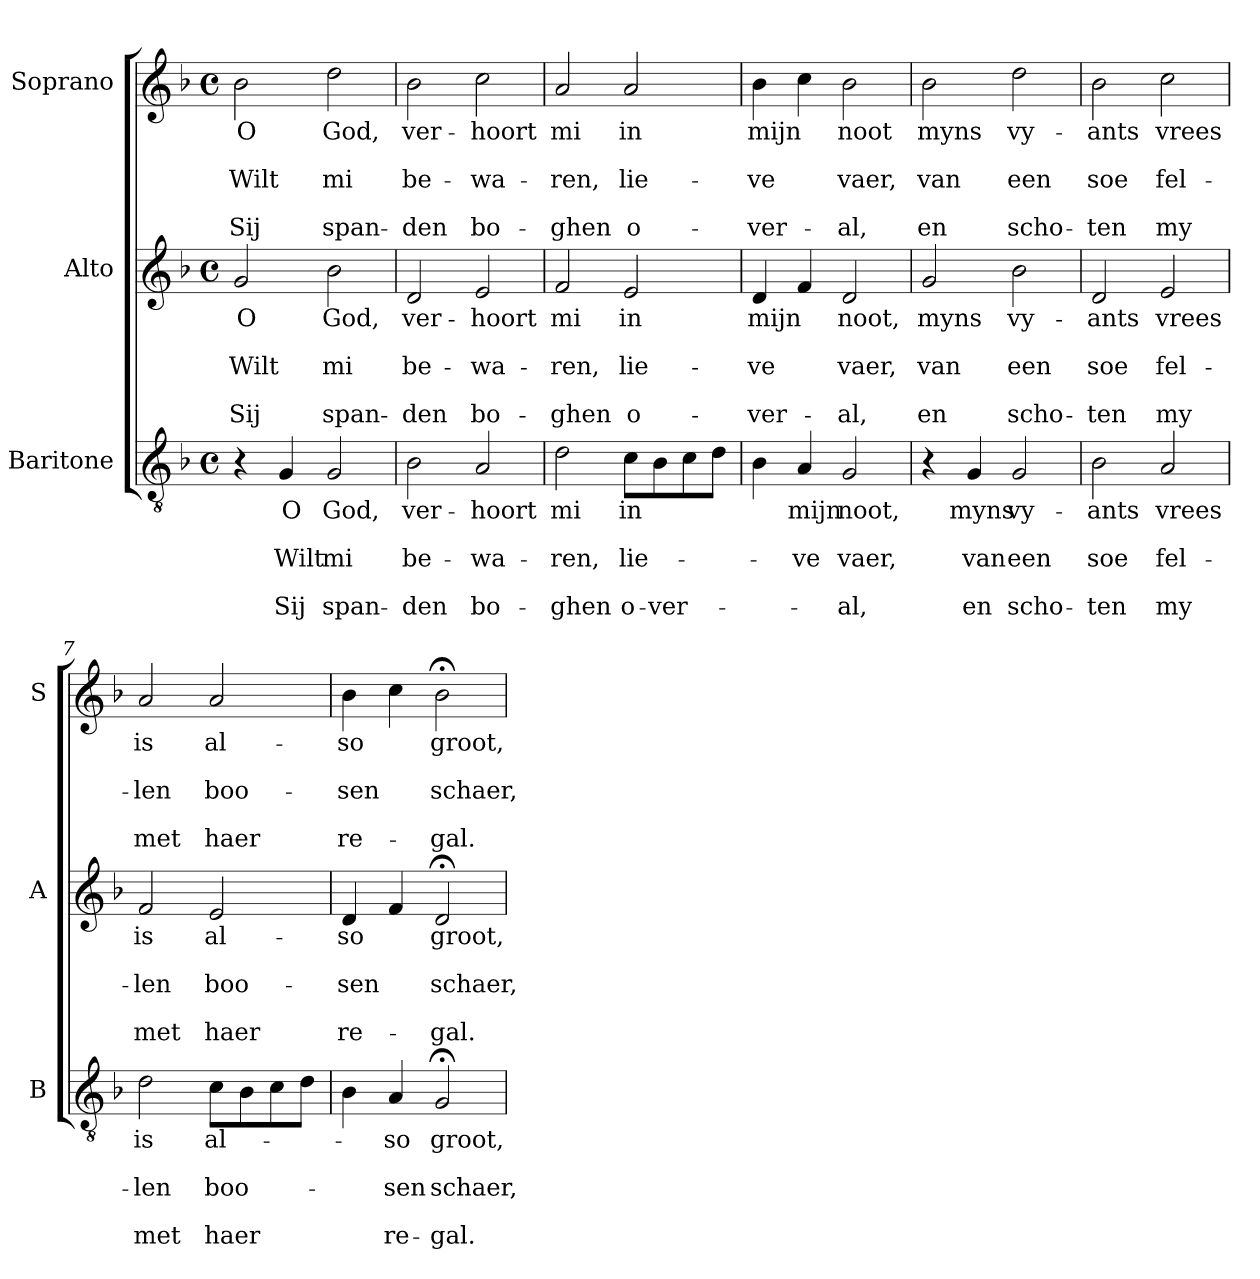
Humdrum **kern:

**kern	**text	**text	**text	**text	**text	**kern	**text	**text	**text	**text	**text	**kern	**text	**text	**text	**text	**text
*part3	*part3	*part3	*part3	*part3	*part3	*part2	*part2	*part2	*part2	*part2	*part2	*part1	*part1	*part1	*part1	*part1	*part1
*staff3	*staff3	*staff3	*staff3	*staff3	*staff3	*staff2	*staff2	*staff2	*staff2	*staff2	*staff2	*staff1	*staff1	*staff1	*staff1	*staff1	*staff1
*I"Baritone	*	*	*	*	*	*I"Alto	*	*	*	*	*	*I"Soprano	*	*	*	*	*
*I'B	*	*	*	*	*	*I'A	*	*	*	*	*	*I'S	*	*	*	*	*
*clefGv2	*	*	*	*	*	*clefG2	*	*	*	*	*	*clefG2	*	*	*	*	*
*k[b-]	*	*	*	*	*	*k[b-]	*	*	*	*	*	*k[b-]	*	*	*	*	*
*F:	*	*	*	*	*	*F:	*	*	*	*	*	*F:	*	*	*	*	*
*M4/4	*	*	*	*	*	*M4/4	*	*	*	*	*	*M4/4	*	*	*	*	*
*met(c)	*	*	*	*	*	*met(c)	*	*	*	*	*	*met(c)	*	*	*	*	*
=1	=1	=1	=1	=1	=1	=1	=1	=1	=1	=1	=1	=1	=1	=1	=1	=1	=1
!	!	!	!	!	!	!	!LO:LY:b	!	!LO:LY:b	!	!LO:LY:b	!	!LO:LY:b	!	!LO:LY:b	!	!LO:LY:b
4r	.	.	.	.	.	2g/	O	.	Wilt	.	Sij	2b-\	O	.	Wilt	.	Sij
!	!LO:LY:b	!	!LO:LY:b	!	!LO:LY:b	!	!	!	!	!	!	!	!	!	!	!	!
4G/	O	.	Wilt	.	Sij	.	.	.	.	.	.	.	.	.	.	.	.
!	!LO:LY:b	!	!LO:LY:b	!	!LO:LY:b	!	!LO:LY:b	!	!LO:LY:b	!	!LO:LY:b	!	!LO:LY:b	!	!LO:LY:b	!	!LO:LY:b
2G/	God,	.	mi	.	span-	2b-\	God,	.	mi	.	span-	2dd\	God,	.	mi	.	span-
=2	=2	=2	=2	=2	=2	=2	=2	=2	=2	=2	=2	=2	=2	=2	=2	=2	=2
!	!LO:LY:b	!	!LO:LY:b	!	!LO:LY:b	!	!LO:LY:b	!	!LO:LY:b	!	!LO:LY:b	!	!LO:LY:b	!	!LO:LY:b	!	!LO:LY:b
2B-\	ver-	.	be-	.	-den	2d/	ver-	.	be-	.	-den	2b-\	ver-	.	be-	.	-den
!	!LO:LY:b	!	!LO:LY:b	!	!LO:LY:b	!	!LO:LY:b	!	!LO:LY:b	!	!LO:LY:b	!	!LO:LY:b	!	!LO:LY:b	!	!LO:LY:b
2A/	-hoort	.	-wa-	.	bo-	2e/	-hoort	.	-wa-	.	bo-	2cc\	-hoort	.	-wa-	.	bo-
=3	=3	=3	=3	=3	=3	=3	=3	=3	=3	=3	=3	=3	=3	=3	=3	=3	=3
!	!LO:LY:b	!	!LO:LY:b	!	!LO:LY:b	!	!LO:LY:b	!	!LO:LY:b	!	!LO:LY:b	!	!LO:LY:b	!	!LO:LY:b	!	!LO:LY:b
2d\	mi	.	-ren,	.	-ghen	2f/	mi	.	-ren,	.	-ghen	2a/	mi	.	-ren,	.	-ghen
!	!LO:LY:b	!	!LO:LY:b	!	!LO:LY:b	!	!LO:LY:b	!	!LO:LY:b	!	!LO:LY:b	!	!LO:LY:b	!	!LO:LY:b	!	!LO:LY:b
8c\L	in	.	lie-	.	o-	2e/	in	.	lie-	.	o-	2a/	in	.	lie-	.	o-
!	!	!	!	!	!LO:LY:b	!	!	!	!	!	!	!	!	!	!	!	!
8B-\	.	.	.	.	-ver-	.	.	.	.	.	.	.	.	.	.	.	.
8c\	.	.	.	.	.	.	.	.	.	.	.	.	.	.	.	.	.
8d\J	.	.	.	.	.	.	.	.	.	.	.	.	.	.	.	.	.
=4	=4	=4	=4	=4	=4	=4	=4	=4	=4	=4	=4	=4	=4	=4	=4	=4	=4
!	!	!	!	!	!	!	!LO:LY:b	!	!LO:LY:b	!	!LO:LY:b	!	!LO:LY:b	!	!LO:LY:b	!	!LO:LY:b
4B-\	.	.	.	.	.	4d/	mijn	.	-ve	.	-ver-	4b-\	mijn	.	-ve	.	-ver-
!	!LO:LY:b	!	!LO:LY:b	!	!	!	!	!	!	!	!	!	!	!	!	!	!
4A/	mijn	.	-ve	.	.	4f/	.	.	.	.	.	4cc\	.	.	.	.	.
!	!LO:LY:b	!	!LO:LY:b	!	!LO:LY:b	!	!LO:LY:b	!	!LO:LY:b	!	!LO:LY:b	!	!LO:LY:b	!	!LO:LY:b	!	!LO:LY:b
2G/	noot,	.	vaer,	.	-al,	2d/	noot,	.	vaer,	.	-al,	2b-\	noot	.	vaer,	.	-al,
=5	=5	=5	=5	=5	=5	=5	=5	=5	=5	=5	=5	=5	=5	=5	=5	=5	=5
!	!	!	!	!	!	!	!LO:LY:b	!	!LO:LY:b	!	!LO:LY:b	!	!LO:LY:b	!	!LO:LY:b	!	!LO:LY:b
4r	.	.	.	.	.	2g/	myns	.	van	.	en	2b-\	myns	.	van	.	en
!	!LO:LY:b	!	!LO:LY:b	!	!LO:LY:b	!	!	!	!	!	!	!	!	!	!	!	!
4G/	myns	.	van	.	en	.	.	.	.	.	.	.	.	.	.	.	.
!	!LO:LY:b	!	!LO:LY:b	!	!LO:LY:b	!	!LO:LY:b	!	!LO:LY:b	!	!LO:LY:b	!	!LO:LY:b	!	!LO:LY:b	!	!LO:LY:b
2G/	vy-	.	een	.	scho-	2b-\	vy-	.	een	.	scho-	2dd\	vy-	.	een	.	scho-
!!LO:LB:g=z
=6	=6	=6	=6	=6	=6	=6	=6	=6	=6	=6	=6	=6	=6	=6	=6	=6	=6
!	!LO:LY:b	!	!LO:LY:b	!	!LO:LY:b	!	!LO:LY:b	!	!LO:LY:b	!	!LO:LY:b	!	!LO:LY:b	!	!LO:LY:b	!	!LO:LY:b
2B-\	-ants	.	soe	.	-ten	2d/	-ants	.	soe	.	-ten	2b-\	-ants	.	soe	.	-ten
!	!LO:LY:b	!	!LO:LY:b	!	!LO:LY:b	!	!LO:LY:b	!	!LO:LY:b	!	!LO:LY:b	!	!LO:LY:b	!	!LO:LY:b	!	!LO:LY:b
2A/	vrees	.	fel-	.	my	2e/	vrees	.	fel-	.	my	2cc\	vrees	.	fel-	.	my
=7	=7	=7	=7	=7	=7	=7	=7	=7	=7	=7	=7	=7	=7	=7	=7	=7	=7
!	!LO:LY:b	!	!LO:LY:b	!	!LO:LY:b	!	!LO:LY:b	!	!LO:LY:b	!	!LO:LY:b	!	!LO:LY:b	!	!LO:LY:b	!	!LO:LY:b
2d\	is	.	-len	.	met	2f/	is	.	-len	.	met	2a/	is	.	-len	.	met
!	!LO:LY:b	!	!LO:LY:b	!	!LO:LY:b	!	!LO:LY:b	!	!LO:LY:b	!	!LO:LY:b	!	!LO:LY:b	!	!LO:LY:b	!	!LO:LY:b
8c\L	al-	.	boo-	.	haer	2e/	al-	.	boo-	.	haer	2a/	al-	.	boo-	.	haer
8B-\	.	.	.	.	.	.	.	.	.	.	.	.	.	.	.	.	.
8c\	.	.	.	.	.	.	.	.	.	.	.	.	.	.	.	.	.
8d\J	.	.	.	.	.	.	.	.	.	.	.	.	.	.	.	.	.
=8	=8	=8	=8	=8	=8	=8	=8	=8	=8	=8	=8	=8	=8	=8	=8	=8	=8
!	!	!	!	!	!	!	!LO:LY:b	!	!LO:LY:b	!	!LO:LY:b	!	!LO:LY:b	!	!LO:LY:b	!	!LO:LY:b
4B-\	.	.	.	.	.	4d/	-so	.	-sen	.	re-	4b-\	-so	.	-sen	.	re-
!	!LO:LY:b	!	!LO:LY:b	!	!LO:LY:b	!	!	!	!	!	!	!	!	!	!	!	!
4A/	-so	.	-sen	.	re-	4f/	.	.	.	.	.	4cc\	.	.	.	.	.
!	!LO:LY:b	!	!LO:LY:b	!	!LO:LY:b	!	!LO:LY:b	!	!LO:LY:b	!	!LO:LY:b	!	!LO:LY:b	!	!LO:LY:b	!	!LO:LY:b
2G;</	groot,	.	schaer,	.	-gal.	2d;</	groot,	.	schaer,	.	-gal.	2b-;<\	groot,	.	schaer,	.	-gal.
=	=	=	=	=	=	=	=	=	=	=	=	=	=	=	=	=	=
*-	*-	*-	*-	*-	*-	*-	*-	*-	*-	*-	*-	*-	*-	*-	*-	*-	*-
